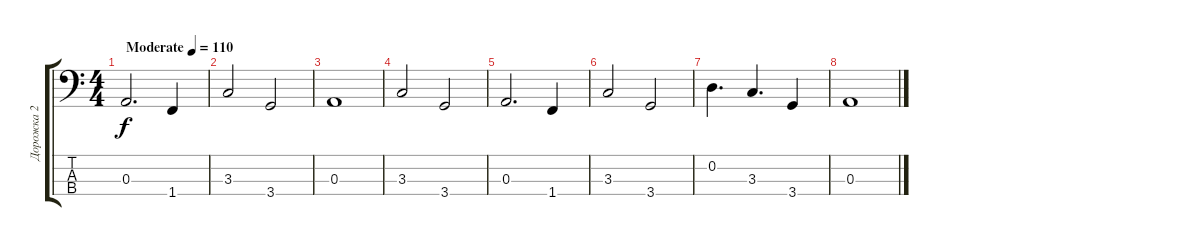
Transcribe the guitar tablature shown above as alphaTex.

\track ("Дорожка 2" "Дорожка 2") {instrument acousticbass}
\staff {score tabs}
\tuning (G2 D2 A1 E1) {hide}
\ts (4 4)
\tempo (110 "Moderate")
\clef f4
\ks c
0.3.2{d dy f instrument acousticbass} 1.4.4 |
3.3.2 3.4.2 |
0.3.1 |
3.3.2 3.4.2 |
0.3.2{d} 1.4.4 |
3.3.2 3.4.2 |
0.2.4{d} 3.3.4{d} 3.4.4 |
0.3.1
